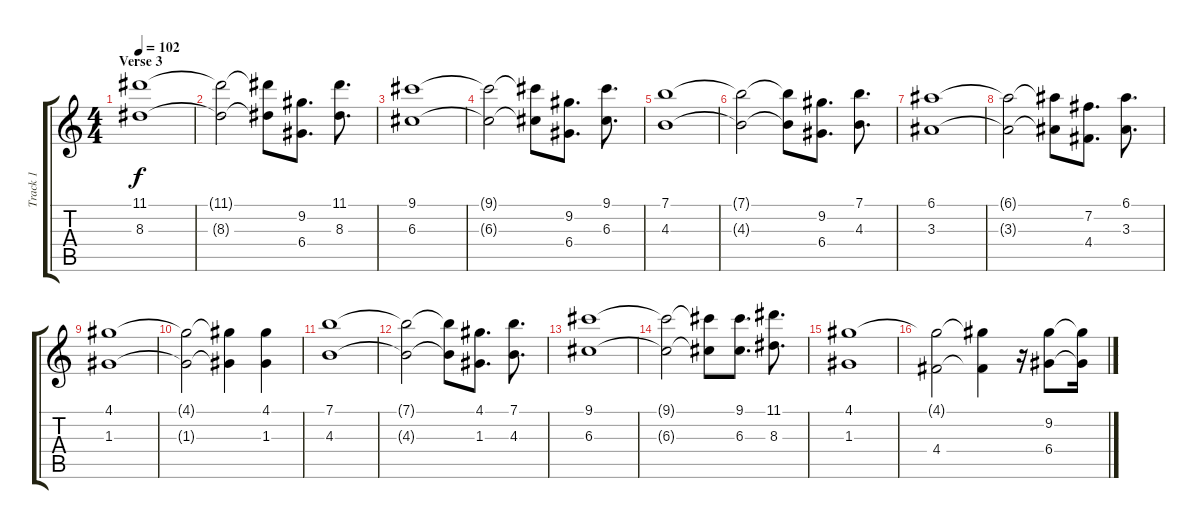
\track ("Track 1" "Track 1") {instrument overdrivenguitar}
\staff {score tabs}
\tuning (E4 B3 G3 D3 A2 E2) {hide}
\ts (4 4)
\section ("" "Verse 3")
\tempo 102
\clef g2
\ks c
(11.1 8.3).1{dy f} |
(11.1{t} 8.3{t}).2 (11.1{t} 8.3{t}).8 (9.2 6.4).8{d} (11.1 8.3).8{d} |
(9.1 6.3).1 |
(9.1{t} 6.3{t}).2 (9.1{t} 6.3{t}).8 (9.2 6.4).8{d} (9.1 6.3).8{d} |
(7.1 4.3).1 |
(7.1{t} 4.3{t}).2 (7.1{t} 4.3{t}).8 (9.2 6.4).8{d} (7.1 4.3).8{d} |
(6.1 3.3).1 |
(6.1{t} 3.3{t}).2 (6.1{t} 3.3{t}).8 (7.2 4.4).8{d} (6.1 3.3).8{d} |
(4.1 1.3).1 |
(4.1{t} 1.3{t}).2 (4.1{t} 1.3{t}).4 (4.1 1.3).4 |
(7.1 4.3).1 |
(7.1{t} 4.3{t}).2 (7.1{t} 4.3{t}).8 (4.1 1.3).8{d} (7.1 4.3).8{d} |
(9.1 6.3).1 |
(9.1{t} 6.3{t}).2 (9.1{t} 6.3{t}).8 (9.1 6.3).8{d} (11.1 8.3).8{d} |
(4.1 1.3).1 |
(4.1{t} 4.4).2 (4.1{t} 4.4{t}).4 r.16 (9.2 6.4).8 (9.2{t} 6.4{t}).16
